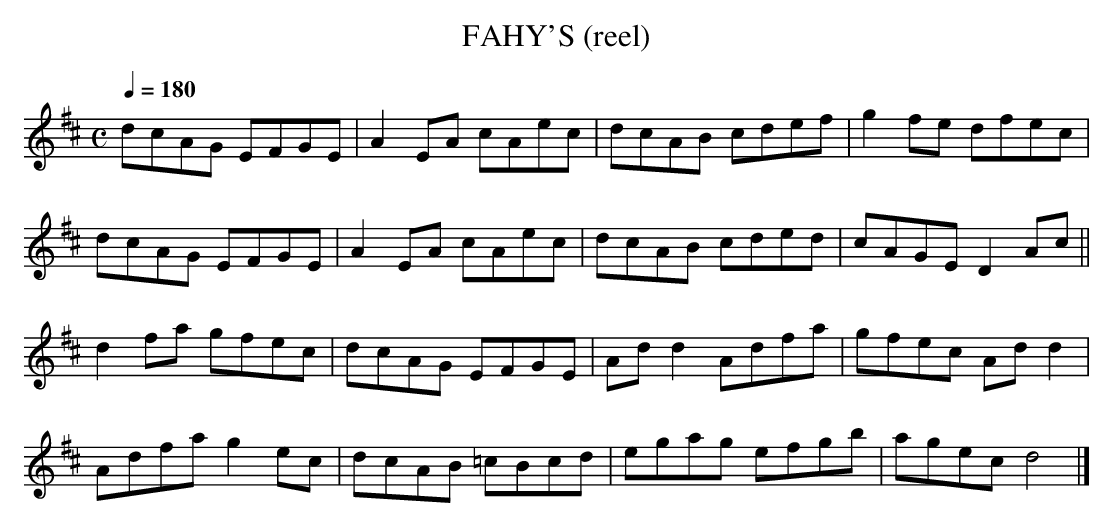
X:1
T:FAHY'S (reel)
Q:1/4=180
M:C
K:D
dcAG EFGE|A2 EA cAec|dcAB cdef|g2fe dfec|
dcAG EFGE|A2 EA cAec|dcAB cded|cAGE D2Ac||
d2fa gfec|dcAG EFGE|Ad d2 Adfa|gfec Add2|
Adfa g2ec|dcAB =cBcd|egag efgb|agec d4|]
